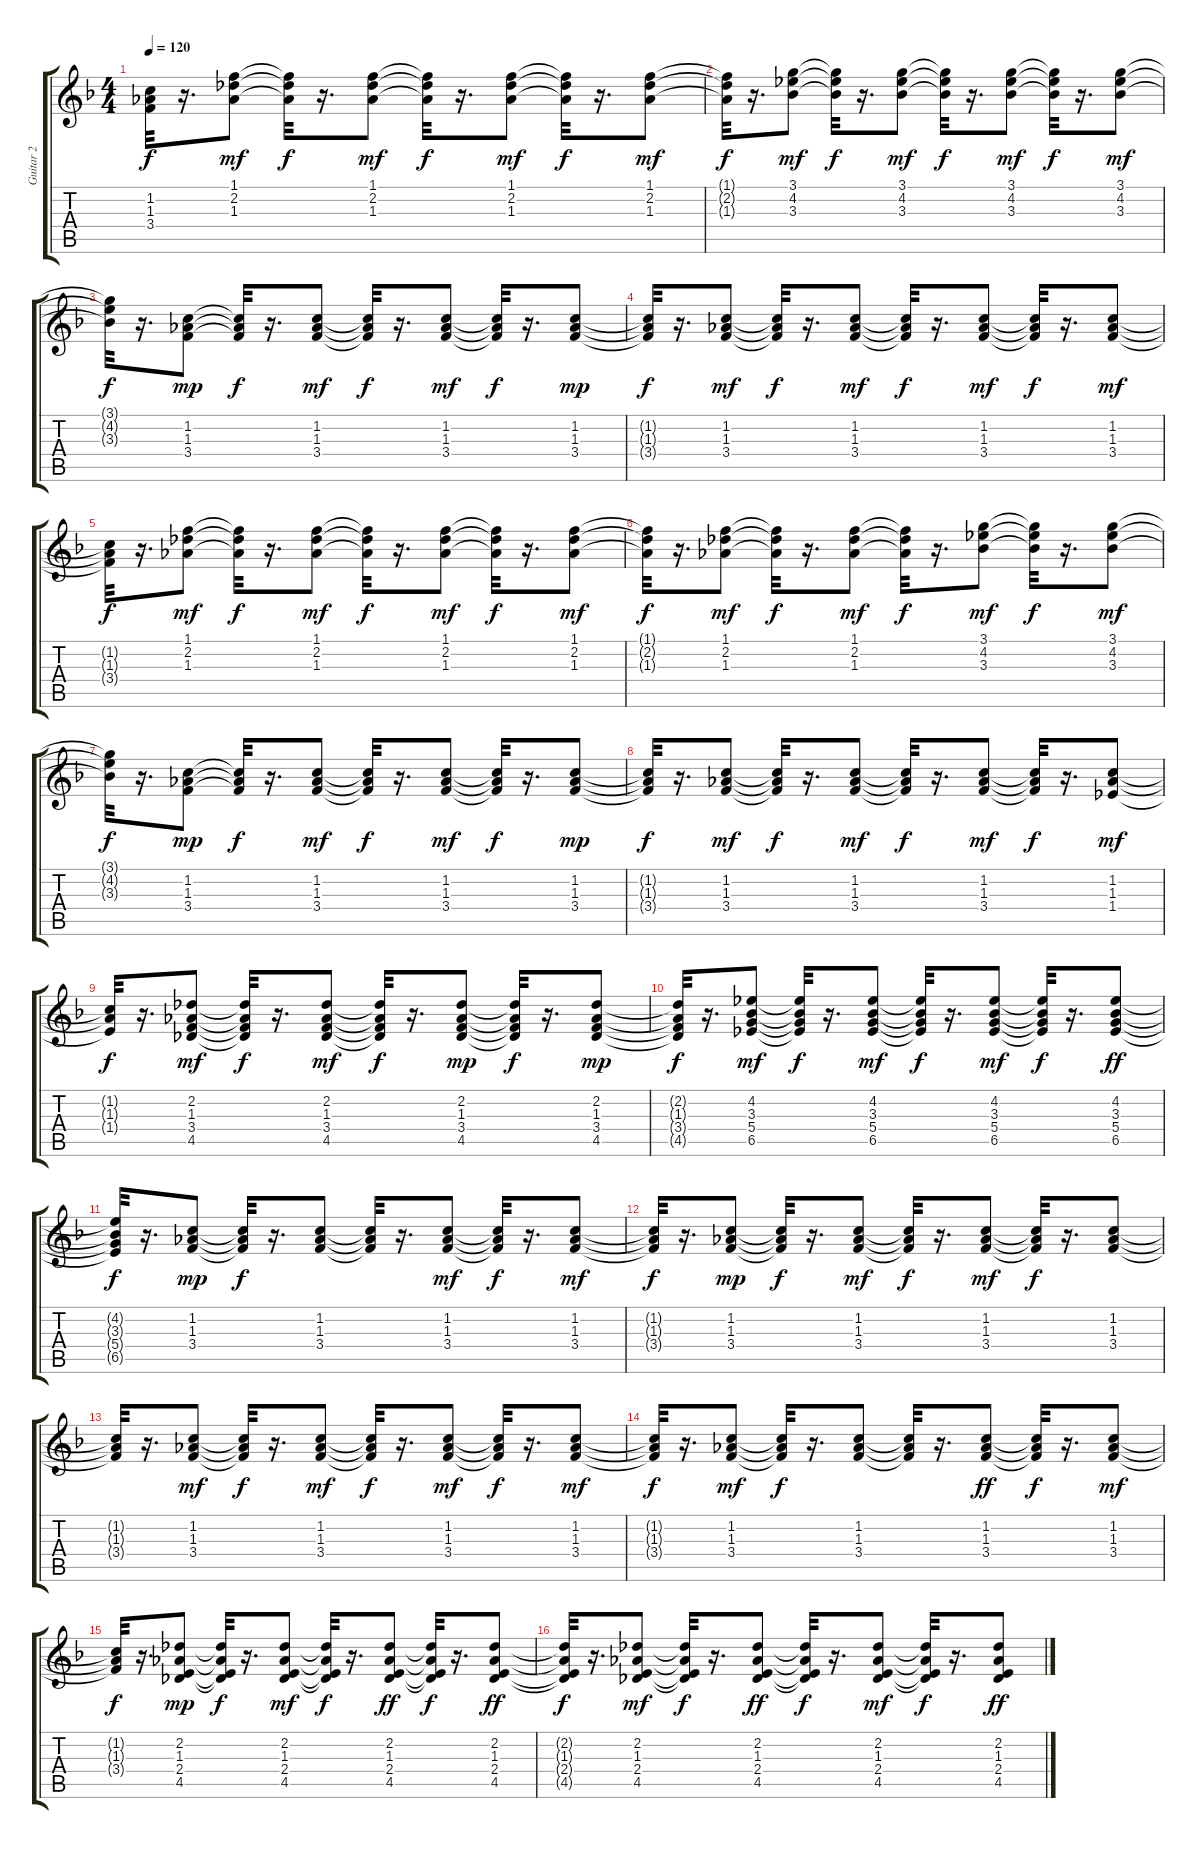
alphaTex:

\track ("Guitar 2" "Guitar 2") {instrument acousticguitarsteel}
\staff {score tabs}
\tuning (E4 B3 G3 D3 A2 E2) {hide}
\ts (4 4)
\tempo 120
\clef g2
\ks dminor
(1.2{t} 1.3{t} 3.4{t}).32{dy f} r.16{d} (1.1 2.2 1.3).8{dy mf} (1.1{t} 2.2{t} 1.3{t}).32{dy f} r.16{d} (1.1 2.2 1.3).8{dy mf} (1.1{t} 2.2{t} 1.3{t}).32{dy f} r.16{d} (1.1 2.2 1.3).8{dy mf} (1.1{t} 2.2{t} 1.3{t}).32{dy f} r.16{d} (1.1 2.2 1.3).8{dy mf} |
(1.1{t} 2.2{t} 1.3{t}).32{dy f} r.16{d} (3.1 4.2 3.3).8{dy mf} (3.1{t} 4.2{t} 3.3{t}).32{dy f} r.16{d} (3.1 4.2 3.3).8{dy mf} (3.1{t} 4.2{t} 3.3{t}).32{dy f} r.16{d} (3.1 4.2 3.3).8{dy mf} (3.1{t} 4.2{t} 3.3{t}).32{dy f} r.16{d} (3.1 4.2 3.3).8{dy mf} |
(3.1{t} 4.2{t} 3.3{t}).32{dy f} r.16{d} (1.2 1.3 3.4).8{dy mp} (1.2{t} 1.3{t} 3.4{t}).32{dy f} r.16{d} (1.2 1.3 3.4).8{dy mf} (1.2{t} 1.3{t} 3.4{t}).32{dy f} r.16{d} (1.2 1.3 3.4).8{dy mf} (1.2{t} 1.3{t} 3.4{t}).32{dy f} r.16{d} (1.2 1.3 3.4).8{dy mp} |
(1.2{t} 1.3{t} 3.4{t}).32{dy f} r.16{d} (1.2 1.3 3.4).8{dy mf} (1.2{t} 1.3{t} 3.4{t}).32{dy f} r.16{d} (1.2 1.3 3.4).8{dy mf} (1.2{t} 1.3{t} 3.4{t}).32{dy f} r.16{d} (1.2 1.3 3.4).8{dy mf} (1.2{t} 1.3{t} 3.4{t}).32{dy f} r.16{d} (1.2 1.3 3.4).8{dy mf} |
(1.2{t} 1.3{t} 3.4{t}).32{dy f} r.16{d} (1.1 2.2 1.3).8{dy mf} (1.1{t} 2.2{t} 1.3{t}).32{dy f} r.16{d} (1.1 2.2 1.3).8{dy mf} (1.1{t} 2.2{t} 1.3{t}).32{dy f} r.16{d} (1.1 2.2 1.3).8{dy mf} (1.1{t} 2.2{t} 1.3{t}).32{dy f} r.16{d} (1.1 2.2 1.3).8{dy mf} |
(1.1{t} 2.2{t} 1.3{t}).32{dy f} r.16{d} (1.1 2.2 1.3).8{dy mf} (1.1{t} 2.2{t} 1.3{t}).32{dy f} r.16{d} (1.1 2.2 1.3).8{dy mf} (1.1{t} 2.2{t} 1.3{t}).32{dy f} r.16{d} (3.1 4.2 3.3).8{dy mf} (3.1{t} 4.2{t} 3.3{t}).32{dy f} r.16{d} (3.1 4.2 3.3).8{dy mf} |
(3.1{t} 4.2{t} 3.3{t}).32{dy f} r.16{d} (1.2 1.3 3.4).8{dy mp} (1.2{t} 1.3{t} 3.4{t}).32{dy f} r.16{d} (1.2 1.3 3.4).8{dy mf} (1.2{t} 1.3{t} 3.4{t}).32{dy f} r.16{d} (1.2 1.3 3.4).8{dy mf} (1.2{t} 1.3{t} 3.4{t}).32{dy f} r.16{d} (1.2 1.3 3.4).8{dy mp} |
(1.2{t} 1.3{t} 3.4{t}).32{dy f} r.16{d} (1.2 1.3 3.4).8{dy mf} (1.2{t} 1.3{t} 3.4{t}).32{dy f} r.16{d} (1.2 1.3 3.4).8{dy mf} (1.2{t} 1.3{t} 3.4{t}).32{dy f} r.16{d} (1.2 1.3 3.4).8{dy mf} (1.2{t} 1.3{t} 3.4{t}).32{dy f} r.16{d} (1.2 1.3 1.4).8{dy mf} |
(1.2{t} 1.3{t} 1.4{t}).32{dy f} r.16{d} (2.2 1.3 3.4 4.5).8{dy mf} (2.2{t} 1.3{t} 3.4{t} 4.5{t}).32{dy f} r.16{d} (2.2 1.3 3.4 4.5).8{dy mf} (2.2{t} 1.3{t} 3.4{t} 4.5{t}).32{dy f} r.16{d} (2.2 1.3 3.4 4.5).8{dy mp} (2.2{t} 1.3{t} 3.4{t} 4.5{t}).32{dy f} r.16{d} (2.2 1.3 3.4 4.5).8{dy mp} |
(2.2{t} 1.3{t} 3.4{t} 4.5{t}).32{dy f} r.16{d} (4.2 3.3 5.4 6.5).8{dy mf} (4.2{t} 3.3{t} 5.4{t} 6.5{t}).32{dy f} r.16{d} (4.2 3.3 5.4 6.5).8{dy mf} (4.2{t} 3.3{t} 5.4{t} 6.5{t}).32{dy f} r.16{d} (4.2 3.3 5.4 6.5).8{dy mf} (4.2{t} 3.3{t} 5.4{t} 6.5{t}).32{dy f} r.16{d} (4.2 3.3 5.4 6.5).8{dy ff} |
(4.2{t} 3.3{t} 5.4{t} 6.5{t}).32{dy f} r.16{d} (1.2 1.3 3.4).8{dy mp} (1.2{t} 1.3{t} 3.4{t}).32{dy f} r.16{d} (1.2 1.3 3.4).8 (1.2{t} 1.3{t} 3.4{t}).32 r.16{d} (1.2 1.3 3.4).8{dy mf} (1.2{t} 1.3{t} 3.4{t}).32{dy f} r.16{d} (1.2 1.3 3.4).8{dy mf} |
(1.2{t} 1.3{t} 3.4{t}).32{dy f} r.16{d} (1.2 1.3 3.4).8{dy mp} (1.2{t} 1.3{t} 3.4{t}).32{dy f} r.16{d} (1.2 1.3 3.4).8{dy mf} (1.2{t} 1.3{t} 3.4{t}).32{dy f} r.16{d} (1.2 1.3 3.4).8{dy mf} (1.2{t} 1.3{t} 3.4{t}).32{dy f} r.16{d} (1.2 1.3 3.4).8 |
(1.2{t} 1.3{t} 3.4{t}).32 r.16{d} (1.2 1.3 3.4).8{dy mf} (1.2{t} 1.3{t} 3.4{t}).32{dy f} r.16{d} (1.2 1.3 3.4).8{dy mf} (1.2{t} 1.3{t} 3.4{t}).32{dy f} r.16{d} (1.2 1.3 3.4).8{dy mf} (1.2{t} 1.3{t} 3.4{t}).32{dy f} r.16{d} (1.2 1.3 3.4).8{dy mf} |
(1.2{t} 1.3{t} 3.4{t}).32{dy f} r.16{d} (1.2 1.3 3.4).8{dy mf} (1.2{t} 1.3{t} 3.4{t}).32{dy f} r.16{d} (1.2 1.3 3.4).8 (1.2{t} 1.3{t} 3.4{t}).32 r.16{d} (1.2 1.3 3.4).8{dy ff} (1.2{t} 1.3{t} 3.4{t}).32{dy f} r.16{d} (1.2 1.3 3.4).8{dy mf} |
(1.2{t} 1.3{t} 3.4{t}).32{dy f} r.16{d} (2.2 1.3 2.4 4.5).8{dy mp} (2.2{t} 1.3{t} 2.4{t} 4.5{t}).32{dy f} r.16{d} (2.2 1.3 2.4 4.5).8{dy mf} (2.2{t} 1.3{t} 2.4{t} 4.5{t}).32{dy f} r.16{d} (2.2 1.3 2.4 4.5).8{dy ff} (2.2{t} 1.3{t} 2.4{t} 4.5{t}).32{dy f} r.16{d} (2.2 1.3 2.4 4.5).8{dy ff} |
(2.2{t} 1.3{t} 2.4{t} 4.5{t}).32{dy f} r.16{d} (2.2 1.3 2.4 4.5).8{dy mf} (2.2{t} 1.3{t} 2.4{t} 4.5{t}).32{dy f} r.16{d} (2.2 1.3 2.4 4.5).8{dy ff} (2.2{t} 1.3{t} 2.4{t} 4.5{t}).32{dy f} r.16{d} (2.2 1.3 2.4 4.5).8{dy mf} (2.2{t} 1.3{t} 2.4{t} 4.5{t}).32{dy f} r.16{d} (2.2 1.3 2.4 4.5).8{dy ff}
